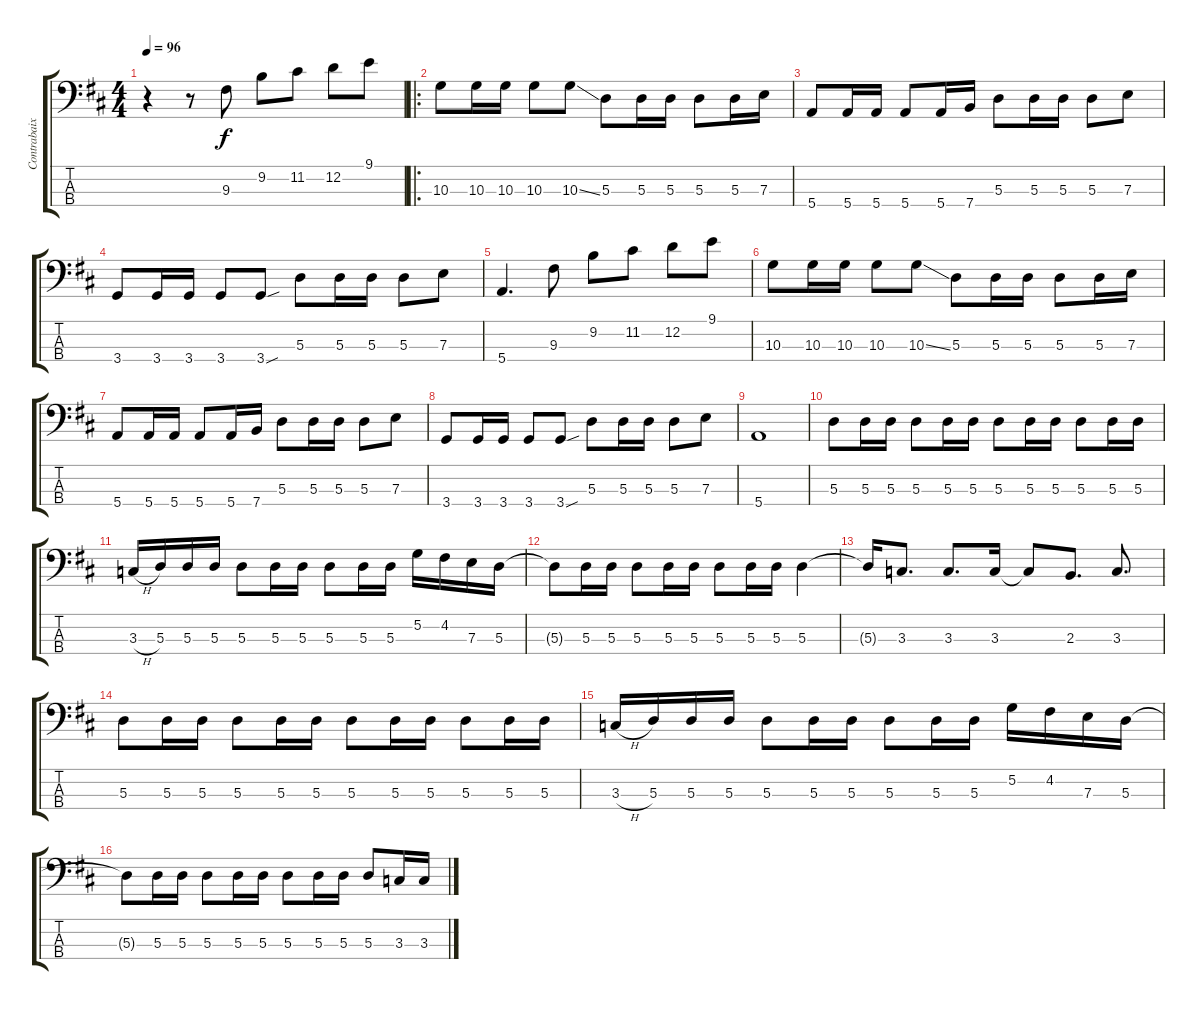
\track ("Contrabaixo" "Contrabaix") {instrument electricbassfinger}
\staff {score tabs}
\tuning (G2 D2 A1 E1) {hide}
\ts (4 4)
\tempo 96
\clef f4
\ks d
r.4{dy f instrument electricbassfinger} r.8 9.3.8 9.2.8 11.2.8 12.2.8 9.1.8 |
\ro
10.3.8 10.3.16 10.3.16 10.3.8 10.3{ss}.8 5.3.8 5.3.16 5.3.16 5.3.8 5.3.16 7.3.16 |
5.4.8 5.4.16 5.4.16 5.4.8 5.4.16 7.4.16 5.3.8 5.3.16 5.3.16 5.3.8 7.3.8 |
3.4.8 3.4.16 3.4.16 3.4.8 3.4{sou}.8 5.3.8 5.3.16 5.3.16 5.3.8 7.3.8 |
5.4.4{d} 9.3.8 9.2.8 11.2.8 12.2.8 9.1.8 |
10.3.8 10.3.16 10.3.16 10.3.8 10.3{ss}.8 5.3.8 5.3.16 5.3.16 5.3.8 5.3.16 7.3.16 |
5.4.8 5.4.16 5.4.16 5.4.8 5.4.16 7.4.16 5.3.8 5.3.16 5.3.16 5.3.8 7.3.8 |
3.4.8 3.4.16 3.4.16 3.4.8 3.4{sou}.8 5.3.8 5.3.16 5.3.16 5.3.8 7.3.8 |
5.4.1 |
5.3.8 5.3.16 5.3.16 5.3.8 5.3.16 5.3.16 5.3.8 5.3.16 5.3.16 5.3.8 5.3.16 5.3.16 |
3.3{h}.16 5.3.16 5.3.16 5.3.16 5.3.8 5.3.16 5.3.16 5.3.8 5.3.16 5.3.16 5.2.16 4.2.16 7.3.16 5.3.16 |
5.3{t}.8 5.3.16 5.3.16 5.3.8 5.3.16 5.3.16 5.3.8 5.3.16 5.3.16 5.3.4 |
5.3{t}.16 3.3.8{d} 3.3.8{d} 3.3.16 3.3{t}.8 2.3.8{d} 3.3.8{d} |
5.3.8 5.3.16 5.3.16 5.3.8 5.3.16 5.3.16 5.3.8 5.3.16 5.3.16 5.3.8 5.3.16 5.3.16 |
3.3{h}.16 5.3.16 5.3.16 5.3.16 5.3.8 5.3.16 5.3.16 5.3.8 5.3.16 5.3.16 5.2.16 4.2.16 7.3.16 5.3.16 |
5.3{t}.8 5.3.16 5.3.16 5.3.8 5.3.16 5.3.16 5.3.8 5.3.16 5.3.16 5.3.8 3.3.16 3.3.16
